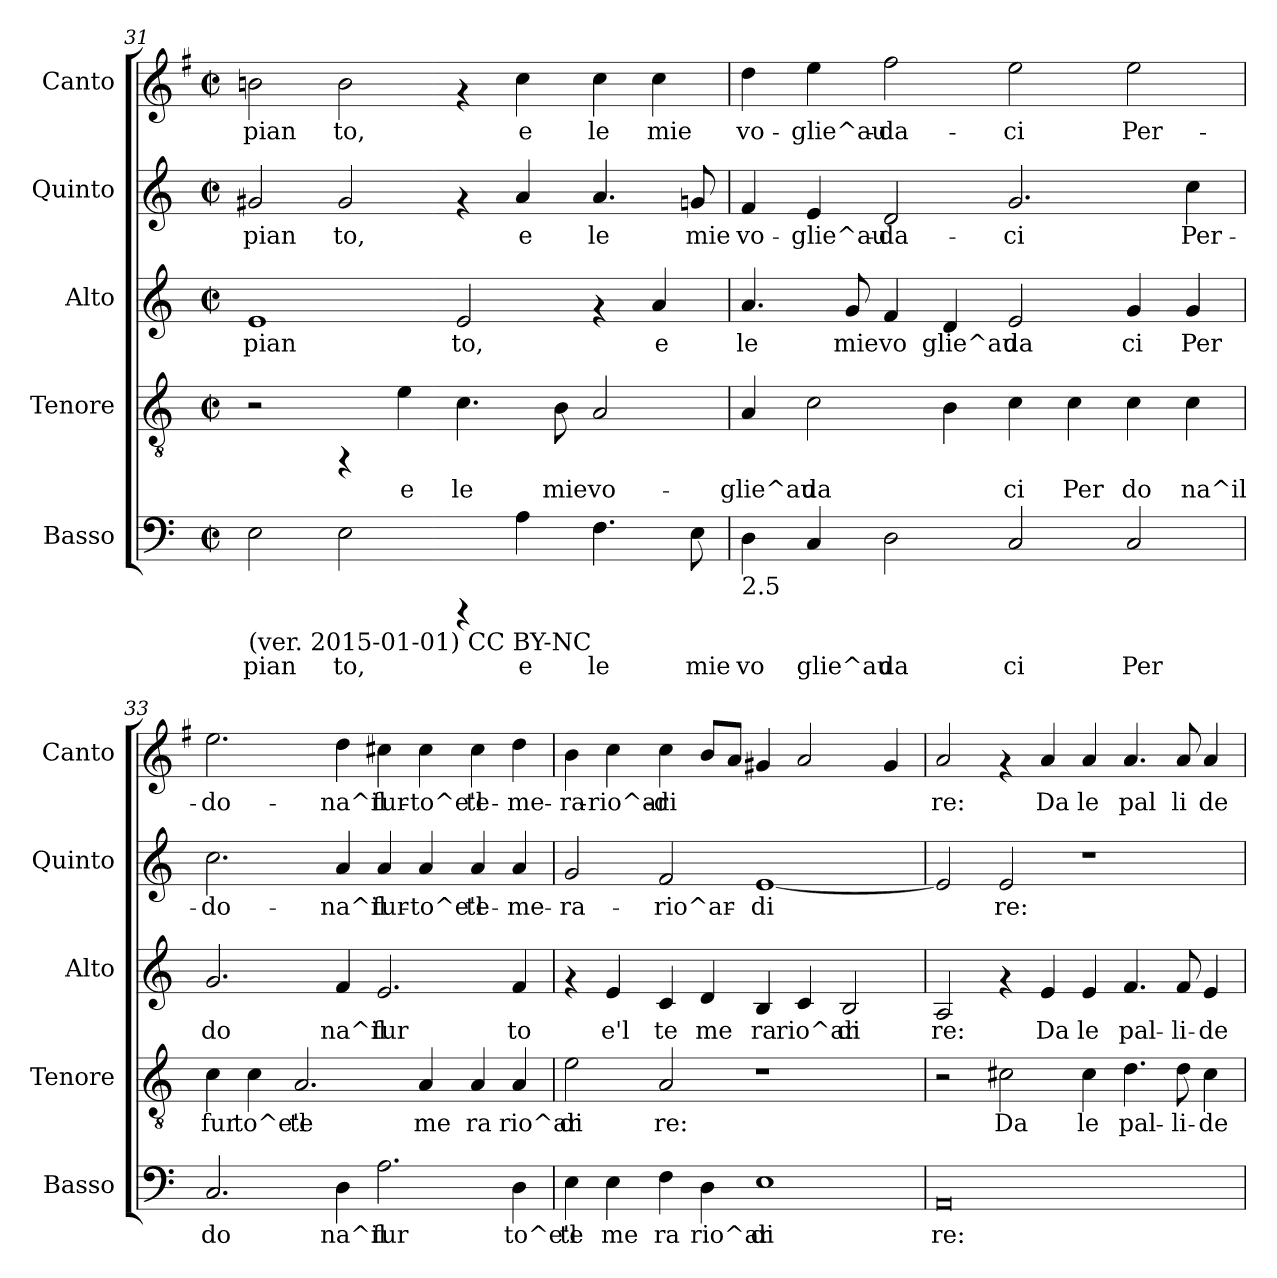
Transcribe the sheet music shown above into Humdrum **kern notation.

**kern	**text	**kern	**text	**kern	**text	**kern	**text	**kern	**text
*part5	*part5	*part4	*part4	*part3	*part3	*part2	*part2	*part1	*part1
*staff5	*staff5	*staff4	*staff4	*staff3	*staff3	*staff2	*staff2	*staff1	*staff1
*I"Basso	*	*I"Tenore	*	*I"Alto	*	*I"Quinto	*	*I"Canto	*
*I'Basso	*	*I'Tenore	*	*I'Alto	*	*I'Quinto	*	*I'Canto	*
*clefF4	*	*clefGv2	*	*clefG2	*	*clefG2	*	*clefG2	*
*	*	*	*	*	*	*	*	*ITrd-3c-5	*
*k[]	*	*k[]	*	*k[]	*	*k[]	*	*k[]	*
*C:	*	*C:	*	*C:	*	*C:	*	*C:	*
*M2/2	*	*M2/2	*	*M2/2	*	*M2/2	*	*M2/2	*
*met(c|)	*	*met(c|)	*	*met(c|)	*	*met(c|)	*	*met(c|)	*
=31	=31	=31	=31	=31	=31	=31	=31	=31	=31
!LO:TX:b:t=(ver. 2015-01-01) CC BY-NC	!	!	!	!	!	!	!	!	!
!	!LO:LY:b:cj	!	!	!	!LO:LY:b:cj	!	!LO:LY:b:cj	!	!LO:LY:b:cj
2E\	pian	2r	.	1e	pian	2g#X/	pian	2een\	pian
!	!LO:LY:b:cj	!	!	!	!	!	!LO:LY:b:cj	!	!LO:LY:b:cj
2E\	to,	4rFF	.	.	.	2g#/	to,	2ee\	to,
!	!	!	!LO:LY:b	!	!	!	!	!	!
.	.	4e\	e	.	.	.	.	.	.
!	!	!	!LO:LY:b	!	!LO:LY:b:cj	!	!	!	!
4rCCC	.	4.c\	le	2e/	to,	4rf	.	4rf	.
!	!LO:LY:b:cj	!	!	!	!	!	!LO:LY:b:cj	!	!LO:LY:b:cj
4A\	e	.	.	.	.	4a/	e	4ff\	e
!	!	!	!LO:LY:b	!	!	!	!	!	!
.	.	8B\	mie	.	.	.	.	.	.
!	!LO:LY:b:cj	!	!LO:LY:b	!	!	!	!LO:LY:b:cj	!	!LO:LY:b:cj
4.F\	le	2A/	vo-	4rf	.	4.a/	le	4ff\	le
!	!	!	!	!	!LO:LY:b:cj	!	!	!	!LO:LY:b:cj
.	.	.	.	4a/	e	.	.	4ff\	mie
!	!LO:LY:b:cj	!	!	!	!	!	!LO:LY:b:cj	!	!
8E\	mie	.	.	.	.	8g/	mie	.	.
!!LO:PB:g=z
=32	=32	=32	=32	=32	=32	=32	=32	=32	=32
!LO:TX:b:t=2.5	!	!	!	!	!	!	!	!	!
!	!LO:LY:b:cj	!	!LO:LY:b	!	!LO:LY:b:cj	!	!LO:LY:b:cj	!	!LO:LY:b:cj
4D\	vo	4A/	-glie^au	4.a/	le	4f/	vo-	4gg\	vo-
!	!LO:LY:b:cj	!	!LO:LY:b	!	!	!	!LO:LY:b:cj	!	!LO:LY:b:cj
4C/	glie^au	2c\	da	.	.	4e/	-glie^au-	4aa\	-glie^au-
!	!	!	!	!	!LO:LY:b:cj	!	!	!	!
.	.	.	.	8g/	mie	.	.	.	.
!	!LO:LY:b:cj	!	!	!	!LO:LY:b:cj	!	!LO:LY:b:cj	!	!LO:LY:b:cj
2D\	da	.	.	4f/	vo	2d/	-da-	2bb\	-da-
!	!	!	!LO:LY:b	!	!LO:LY:b:cj	!	!	!	!
.	.	4B\	.	4d/	glie^au	.	.	.	.
!	!LO:LY:b:cj	!	!LO:LY:b	!	!LO:LY:b:cj	!	!LO:LY:b:cj	!	!LO:LY:b:cj
2C/	ci	4c\	ci	2e/	da	2.g/	-ci	2aa\	-ci
!	!	!	!LO:LY:b	!	!	!	!	!	!
.	.	4c\	Per	.	.	.	.	.	.
!	!LO:LY:b:cj	!	!LO:LY:b	!	!LO:LY:b:cj	!	!	!	!LO:LY:b:cj
2C/	Per	4c\	do	4g/	ci	.	.	2aa\	Per-
!	!	!	!LO:LY:b	!	!LO:LY:b:cj	!	!LO:LY:b:cj	!	!
.	.	4c\	na^il	4g/	Per	4cc\	Per-	.	.
=33	=33	=33	=33	=33	=33	=33	=33	=33	=33
!	!LO:LY:b:cj	!	!LO:LY:b	!	!LO:LY:b:cj	!	!LO:LY:b:cj	!	!LO:LY:b:cj
2.C/	do	4c\	fur	2.g/	do	2.cc\	-do-	2.aa\	-do-
!	!	!	!LO:LY:b	!	!	!	!	!	!
.	.	4c\	to^e'l	.	.	.	.	.	.
!	!	!	!LO:LY:b	!	!	!	!	!	!
.	.	2.A/	te	.	.	.	.	.	.
!	!LO:LY:b:cj	!	!	!	!LO:LY:b:cj	!	!LO:LY:b:cj	!	!LO:LY:b:cj
4D\	na^il	.	.	4f/	na^il	4a/	-na^il	4gg\	-na^il
!	!LO:LY:b:cj	!	!	!	!LO:LY:b:cj	!	!LO:LY:b:cj	!	!LO:LY:b:cj
2.A\	fur	.	.	2.e/	fur	4a/	fur-	4ff#X\	fur-
!	!	!	!LO:LY:b	!	!	!	!LO:LY:b:cj	!	!LO:LY:b:cj
.	.	4A/	me	.	.	4a/	-to^e'l	4ff#\	-to^e'l
!	!	!	!LO:LY:b	!	!	!	!LO:LY:b:cj	!	!LO:LY:b:cj
.	.	4A/	ra	.	.	4a/	te-	4ff#\	te-
!	!LO:LY:b:cj	!	!LO:LY:b	!	!LO:LY:b:cj	!	!LO:LY:b:cj	!	!LO:LY:b:cj
4D\	to^e'l	4A/	rio^ar	4f/	to	4a/	-me-	4gg\	-me-
=34	=34	=34	=34	=34	=34	=34	=34	=34	=34
!	!LO:LY:b:cj	!	!LO:LY:b	!	!	!	!LO:LY:b:cj	!	!LO:LY:b:cj
4E\	te	2e\	di	4rf	.	2g/	-ra-	4ee\	-ra-
!	!LO:LY:b:cj	!	!	!	!LO:LY:b:cj	!	!	!	!LO:LY:b:cj
4E\	me	.	.	4e/	e'l	.	.	4ff\	-rio^ar-
!	!LO:LY:b:cj	!	!LO:LY:b	!	!LO:LY:b:cj	!	!LO:LY:b:cj	!	!LO:LY:b:cj
4F\	ra	2A/	re:	4c/	te	2f/	-rio^ar-	4ff\	-di-
!	!LO:LY:b:cj	!	!	!	!LO:LY:b:cj	!	!	!	!LO:LY:b:cj
4D\	rio^ar	.	.	4d/	me	.	.	8ee/L	--
!	!	!	!	!	!	!	!	!	!LO:LY:b:cj
.	.	.	.	.	.	.	.	8dd/J	--
!	!LO:LY:b:cj	!	!	!	!LO:LY:b:cj	!	!LO:LY:b:cj	!	!LO:LY:b:cj
1E	di	1r	.	4B/	ra	[<1e	-di-	4cc#X/	--
!	!	!	!	!	!LO:LY:b:cj	!	!	!	!LO:LY:b:cj
.	.	.	.	4c/	rio^ar	.	.	2dd/	--
!	!	!	!	!	!LO:LY:b:cj	!	!	!	!
.	.	.	.	2B/	di	.	.	.	.
!	!	!	!	!	!	!	!	!	!LO:LY:b:cj
.	.	.	.	.	.	.	.	4cc#/	--
!!LO:LB:g=z
=35	=35	=35	=35	=35	=35	=35	=35	=35	=35
!	!LO:LY:b:cj	!	!	!	!LO:LY:b:cj	!	!LO:LY:b:cj	!	!LO:LY:b:cj
0AA	re:	2r	.	2A/	re:	2e/]	--	2dd/	-re:
!	!	!	!LO:LY:b	!	!	!	!LO:LY:b:cj	!	!
.	.	2c#X\	Da	4rf	.	2e/	-re:	4rf	.
!	!	!	!	!	!LO:LY:b:cj	!	!	!	!LO:LY:b:cj
.	.	.	.	4e/	Da	.	.	4dd/	Da
!	!	!	!LO:LY:b	!	!LO:LY:b:cj	!	!	!	!LO:LY:b:cj
.	.	4c#\	le	4e/	le	1r	.	4dd/	le
!	!	!	!LO:LY:b	!	!LO:LY:b:cj	!	!	!	!LO:LY:b:cj
.	.	4.d\	pal-	4.f/	pal-	.	.	4.dd/	pal
!	!	!	!LO:LY:b	!	!LO:LY:b:cj	!	!	!	!LO:LY:b:cj
.	.	8d\	-li-	8f/	-li-	.	.	8dd/	li
!	!	!	!LO:LY:b	!	!LO:LY:b:cj	!	!	!	!LO:LY:b:cj
.	.	4c#\	-de	4e/	-de	.	.	4dd/	de
=	=	=	=	=	=	=	=	=	=
*-	*-	*-	*-	*-	*-	*-	*-	*-	*-
